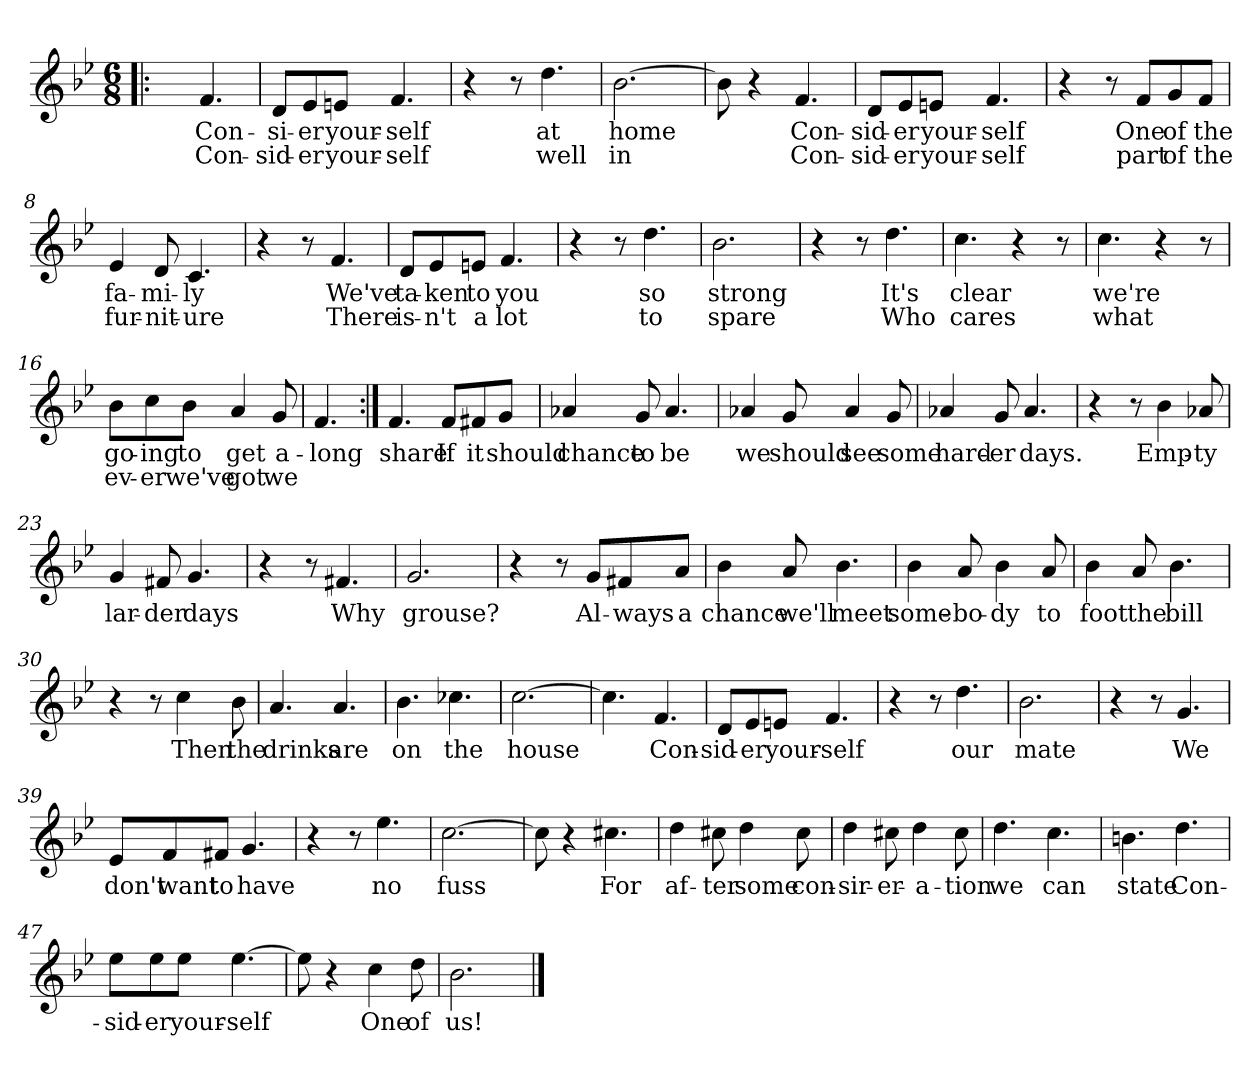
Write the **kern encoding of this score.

**kern	**text	**text
*part1	*part1	*part1
*staff1	*staff1	*staff1
*clefG2	*	*
*k[b-e-]	*	*
*B-:	*	*
*M6/8	*	*
=1!|:	=1!|:	=1!|:
4.ryy	.	.
!	!LO:LY:b	!LO:LY:b
4.f/	Con-	Con-
=2	=2	=2
!	!LO:LY:b	!LO:LY:b
8d/L	-si-	-sid-
!	!LO:LY:b	!LO:LY:b
8e-/	-er	-er
!	!LO:LY:b	!LO:LY:b
8en/J	your-	your-
!	!LO:LY:b	!LO:LY:b
4.f/	-self	-self
=3	=3	=3
4r	.	.
8r	.	.
!	!LO:LY:b	!LO:LY:b
4.dd\	at	well
=4	=4	=4
!	!LO:LY:b	!LO:LY:b
[2.b-\	home	in
!!LO:LB:g=z
=5	=5	=5
8b-\]	.	.
4r	.	.
!	!LO:LY:b	!LO:LY:b
4.f/	Con-	Con-
=6	=6	=6
!	!LO:LY:b	!LO:LY:b
8d/L	-sid-	-sid-
!	!LO:LY:b	!LO:LY:b
8e-/	-er	-er
!	!LO:LY:b	!LO:LY:b
8en/J	your-	your-
!	!LO:LY:b	!LO:LY:b
4.f/	-self	-self
=7	=7	=7
4r	.	.
8r	.	.
!	!LO:LY:b	!LO:LY:b
8f/L	One	part
!	!LO:LY:b	!LO:LY:b
8g/	of	of
!	!LO:LY:b	!LO:LY:b
8f/J	the	the
=8	=8	=8
!	!LO:LY:b	!LO:LY:b
4e-/	fa-	fur-
!	!LO:LY:b	!LO:LY:b
8d/	-mi-	-nit-
!	!LO:LY:b	!LO:LY:b
4.c/	-ly	-ure
!!LO:LB:g=z
=9	=9	=9
4r	.	.
8r	.	.
!	!LO:LY:b	!LO:LY:b
4.f/	We've	There
=10	=10	=10
!	!LO:LY:b	!LO:LY:b
8d/L	ta-	is-
!	!LO:LY:b	!LO:LY:b
8e-/	-ken	-n't
!	!LO:LY:b	!LO:LY:b
8en/J	to	a
!	!LO:LY:b	!LO:LY:b
4.f/	you	lot
=11	=11	=11
4r	.	.
8r	.	.
!	!LO:LY:b	!LO:LY:b
4.dd\	so	to
=12	=12	=12
!	!LO:LY:b	!LO:LY:b
2.b-\	strong	spare
!!LO:LB:g=z
=13	=13	=13
4r	.	.
8r	.	.
!	!LO:LY:b	!LO:LY:b
4.dd\	It's	Who
=14	=14	=14
!	!LO:LY:b	!LO:LY:b
4.cc\	clear	cares
4r	.	.
8r	.	.
=15	=15	=15
!	!LO:LY:b	!LO:LY:b
4.cc\	we're	what
4r	.	.
8r	.	.
=16	=16	=16
!	!LO:LY:b	!LO:LY:b
8b-\L	go-	ev-
!	!LO:LY:b	!LO:LY:b
8cc\	-ing	-er
!	!LO:LY:b	!LO:LY:b
8b-\J	to	we've
!	!LO:LY:b	!LO:LY:b
4a/	get	got
!	!LO:LY:b	!LO:LY:b
8g/	a-	we
=17	=17	=17
!	!LO:LY:b	!
4.f/	-long	.
!!LO:LB:g=z
=18:|!	=18:|!	=18:|!
!	!LO:LY:b	!
4.f/	share	.
!	!LO:LY:b	!
8f/L	If	.
!	!LO:LY:b	!
8f#X/	it	.
!	!LO:LY:b	!
8g/J	should	.
=19	=19	=19
!	!LO:LY:b	!
4a-X/	chance	.
!	!LO:LY:b	!
8g/	to	.
!	!LO:LY:b	!
4.a-/	be	.
=20	=20	=20
!	!LO:LY:b	!
4a-X/	we	.
!	!LO:LY:b	!
8g/	should	.
!	!LO:LY:b	!
4a-/	see	.
!	!LO:LY:b	!
8g/	some	.
=21	=21	=21
!	!LO:LY:b	!
4a-X/	hard-	.
!	!LO:LY:b	!
8g/	-er	.
!	!LO:LY:b	!
4.a-/	days.	.
!!LO:LB:g=z
=22	=22	=22
4r	.	.
8r	.	.
!	!LO:LY:b	!
4b-\	Emp-	.
!	!LO:LY:b	!
8a-X/	-ty	.
=23	=23	=23
!	!LO:LY:b	!
4g/	lar-	.
!	!LO:LY:b	!
8f#X/	-der	.
!	!LO:LY:b	!
4.g/	days	.
=24	=24	=24
4r	.	.
8r	.	.
!	!LO:LY:b	!
4.f#X/	Why	.
=25	=25	=25
!	!LO:LY:b	!
2.g/	grouse?	.
!!LO:LB:g=z
=26	=26	=26
4r	.	.
8r	.	.
!	!LO:LY:b	!
8g/L	Al-	.
!	!LO:LY:b	!
8f#X/	-ways	.
!	!LO:LY:b	!
8a/J	a	.
=27	=27	=27
!	!LO:LY:b	!
4b-\	chance	.
!	!LO:LY:b	!
8a/	we'll	.
!	!LO:LY:b	!
4.b-\	meet	.
=28	=28	=28
!	!LO:LY:b	!
4b-\	some-	.
!	!LO:LY:b	!
8a/	-bo-	.
!	!LO:LY:b	!
4b-\	-dy	.
!	!LO:LY:b	!
8a/	to	.
=29	=29	=29
!	!LO:LY:b	!
4b-\	foot	.
!	!LO:LY:b	!
8a/	the	.
!	!LO:LY:b	!
4.b-\	bill	.
!!LO:LB:g=z
=30	=30	=30
4r	.	.
8r	.	.
!	!LO:LY:b	!
4cc\	Then	.
!	!LO:LY:b	!
8b-\	the	.
=31	=31	=31
!	!LO:LY:b	!
4.a/	drinks	.
!	!LO:LY:b	!
4.a/	are	.
=32	=32	=32
!	!LO:LY:b	!
4.b-\	on	.
!	!LO:LY:b	!
4.cc-X\	the	.
=33	=33	=33
!	!LO:LY:b	!
[2.cc\	house	.
!!LO:LB:g=z
=34	=34	=34
4.cc\]	.	.
!	!LO:LY:b	!
4.f/	Con-	.
=35	=35	=35
!	!LO:LY:b	!
8d/L	-sid-	.
!	!LO:LY:b	!
8e-/	-er	.
!	!LO:LY:b	!
8en/J	your-	.
!	!LO:LY:b	!
4.f/	-self	.
=36	=36	=36
4r	.	.
8r	.	.
!	!LO:LY:b	!
4.dd\	our	.
=37	=37	=37
!	!LO:LY:b	!
2.b-\	mate	.
!!LO:LB:g=z
=38	=38	=38
4r	.	.
8r	.	.
!	!LO:LY:b	!
4.g/	We	.
=39	=39	=39
!	!LO:LY:b	!
8e-/L	don't	.
!	!LO:LY:b	!
8f/	want	.
!	!LO:LY:b	!
8f#X/J	to	.
!	!LO:LY:b	!
4.g/	have	.
=40	=40	=40
4r	.	.
8r	.	.
!	!LO:LY:b	!
4.ee-\	no	.
=41	=41	=41
!	!LO:LY:b	!
[2.cc\	fuss	.
!!LO:LB:g=z
=42	=42	=42
8cc\]	.	.
4r	.	.
!	!LO:LY:b	!
4.cc#X\	For	.
=43	=43	=43
!	!LO:LY:b	!
4dd\	af-	.
!	!LO:LY:b	!
8cc#X\	-ter	.
!	!LO:LY:b	!
4dd\	some	.
!	!LO:LY:b	!
8cc#\	con-	.
=44	=44	=44
!	!LO:LY:b	!
4dd\	-sir-	.
!	!LO:LY:b	!
8cc#X\	-er-	.
!	!LO:LY:b	!
4dd\	-a-	.
!	!LO:LY:b	!
8cc#\	-tion	.
=45	=45	=45
!	!LO:LY:b	!
4.dd\	we	.
!	!LO:LY:b	!
4.cc\	can	.
!!LO:LB:g=z
=46	=46	=46
!	!LO:LY:b	!
4.bn\	state	.
!	!LO:LY:b	!
4.dd\	Con-	.
=47	=47	=47
!	!LO:LY:b	!
8ee-\L	-sid-	.
!	!LO:LY:b	!
8ee-\	-er	.
!	!LO:LY:b	!
8ee-\J	your-	.
!	!LO:LY:b	!
[4.ee-\	-self	.
=48	=48	=48
8ee-\]	.	.
4r	.	.
!	!LO:LY:b	!
4cc\	One	.
!	!LO:LY:b	!
8dd\	of	.
=49	=49	=49
!	!LO:LY:b	!
2.b-\	us!	.
==	==	==
*-	*-	*-
